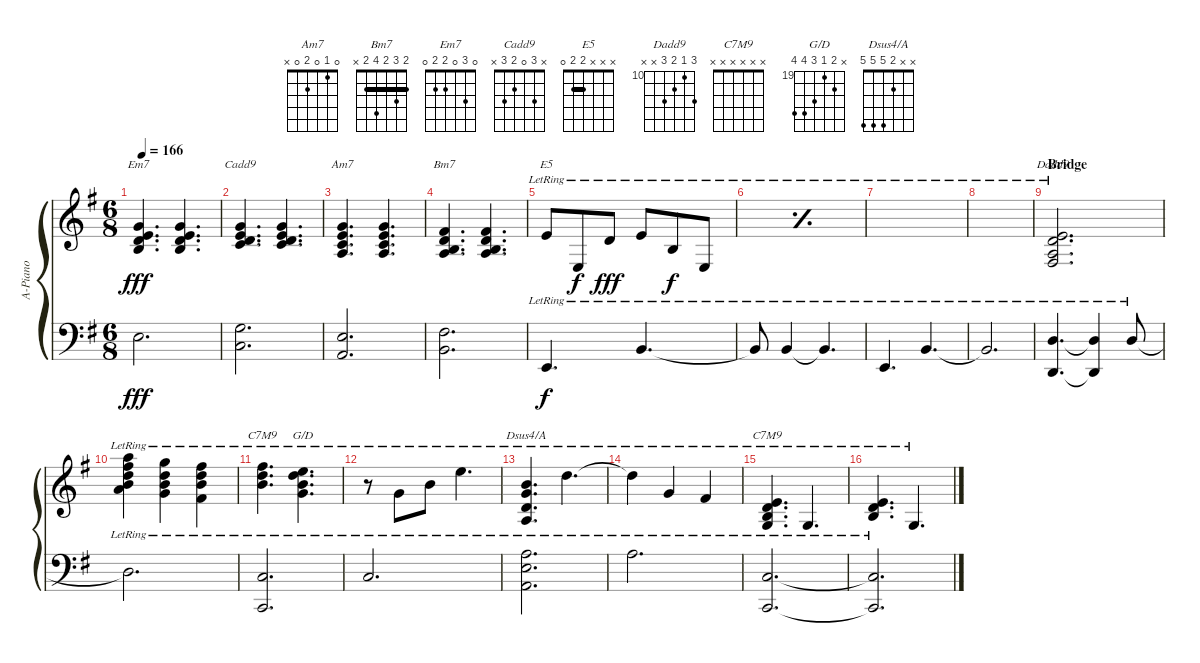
\defaultSystemsLayout 4
\bracketExtendMode groupsimilarinstruments
\otherSystemsTrackNameOrientation horizontal
\track ("Acoustic Piano" "A-Piano") {multiBarRest instrument acousticgrandpiano}
\staff {score}
\tuning (E4 B3 G3 D3 A2 E2)
\chord ("Am7" 0 1 0 2 0 x) {showfingering false}
\chord ("Bm7" 2 3 2 4 2 x) {showfingering false barre (2 2)}
\chord ("Em7" 0 3 0 2 2 0) {showfingering false}
\chord ("Cadd9" x 3 0 2 3 x) {showfingering false}
\chord ("E5" x x x 2 2 0) {showfingering false barre 2}
\chord ("Dadd9" 12 10 11 12 x x) {firstfret 10 showfingering false}
\chord ("C7M9" x x x x x x)
\chord ("G/D" x 20 19 21 22 22) {firstfret 19 showfingering false}
\chord ("Dsus4/A" x x 2 5 5 5) {showfingering false}
\ts (6 8)
\tempo 166
\clef g2
\ks g
(12.3{acc forcenatural} 0.1{acc forcenatural} 12.4{acc forcenatural} 0.2{acc forcenatural}).4{d ch "Em7" dy fff beam Up} (12.3{acc forcenatural} 0.1{acc forcenatural} 12.4{acc forcenatural} 0.2{acc forcenatural}).4{d beam Up} |
(15.5{acc forcenatural} 12.4{acc forcenatural} 0.1{acc forcenatural} 12.3{acc forcenatural}).4{d ch "Cadd9" beam Up} (15.5{acc forcenatural} 12.4{acc forcenatural} 0.1{acc forcenatural} 12.3{acc forcenatural}).4{d beam Up} |
(12.5{acc forcenatural} 10.4{acc forcenatural} 0.1{acc forcenatural} 12.3{acc forcenatural}).4{d ch "Am7" beam Up} (12.5{acc forcenatural} 10.4{acc forcenatural} 0.1{acc forcenatural} 12.3{acc forcenatural}).4{d beam Up} |
(11.3{acc #} 12.4{acc forcenatural} 0.2{acc forcenatural} 12.5{acc forcenatural}).4{d ch "Bm7" beam Up} (11.3{acc #} 12.4{acc forcenatural} 0.2{acc forcenatural} 12.5{acc forcenatural}).4{d beam Up} |
0.1{lr acc forcenatural}.8{ch "E5" beam Up} 2.4{lr acc forcenatural}.8{dy f beam Up} 3.2{lr acc forcenatural}.8{dy fff beam Up} 0.1{lr acc forcenatural}.8{beam Up} 0.2{lr acc forcenatural}.8{dy f beam Up} 2.4{lr acc forcenatural}.8{beam Up} |
\simile simple
|
|
|
\section ("" "Bridge")
\simile none
(4.4{lr acc #} 2.3{lr acc forcenatural} 3.2{lr acc forcenatural} 0.1{lr acc forcenatural}).2{d ch "Dadd9" beam Up} |
(36.5{lr acc forcenatural} 19.3{lr acc forcenatural} 28.4{lr acc #} 12.2{lr acc forcenatural} 5.1{lr acc forcenatural}).4{beam Down} (20.2{lr acc forcenatural} 19.3{lr acc forcenatural} 21.4{lr acc forcenatural} 22.5{lr acc forcenatural}).4{beam Down} (19.2{lr acc #} 19.3{lr acc forcenatural} 21.4{lr acc forcenatural} 21.5{lr acc #}).4{beam Down} |
(19.2{lr acc #} 19.3{lr acc forcenatural} 21.4{lr acc forcenatural}).4{d ch "C7M9" beam Down} (26.4{lr acc forcenatural} 19.3{lr acc forcenatural} 12.2{lr acc forcenatural} 3.1{lr acc forcenatural}).4{d ch "G/D" beam Down} |
r.8{beam Down} 12.3{lr acc forcenatural}.8{beam Up} 12.2{lr acc forcenatural}.8{beam Up} 12.1{lr acc forcenatural}.4{d beam Down} |
(12.2{lr acc forcenatural} 12.3{lr acc forcenatural} 12.4{lr acc forcenatural} 12.5{acc forcenatural}).4{d ch "Dsus4/A" beam Up} 10.1{lr acc forcenatural}.4{d beam Down} |
10.1{lr t acc forcenatural}.4{beam Down} 8.2{lr acc forcenatural}.4{beam Up} 11.3{lr acc #}.4{beam Up} |
(0.1{lr acc forcenatural} 12.4{lr acc forcenatural} 0.2{lr acc forcenatural} 0.3{lr acc forcenatural}).4{d ch "C7M9" beam Up} 0.3{lr acc forcenatural}.4{d beam Up} |
(0.2{lr acc forcenatural} 12.4{lr acc forcenatural} 0.1{lr acc forcenatural}).4{d beam Up} 0.3{lr acc forcenatural}.4{d beam Up}
\staff {score}
\tuning (E4 B3 G3 D3 A2 E2)
\clef f4
\ottava regular
\simile none
\ks g
2.4{acc forcenatural}.2{d dy fff beam Down} |
(3.5{acc forcenatural} 0.3{acc forcenatural}).2{d beam Down} |
(0.5{acc forcenatural} 2.4{acc forcenatural}).2{d beam Up} |
(2.5{acc forcenatural} 4.4{acc #}).2{d beam Down} |
0.6{lr acc forcenatural}.4{d dy f beam Up} 2.5{lr acc forcenatural}.4{d beam Up} |
2.5{lr t acc forcenatural}.8{beam Up} 2.5{lr acc forcenatural}.4{beam Up} 2.5{lr t acc forcenatural}.4{d beam Up} |
0.6{lr acc forcenatural}.4{d beam Up} 2.5{lr acc forcenatural}.4{d beam Up} |
2.5{lr t acc forcenatural}.2{d beam Up} |
(-2.6{lr acc forcenatural} 0.4{lr acc forcenatural}).4{d beam Up} (-2.6{lr t acc forcenatural} 0.4{lr t acc forcenatural}).4{beam Up} 0.4{lr acc forcenatural}.8{beam Up} |
0.4{lr t acc forcenatural}.2{d beam Down} |
(3.5{lr acc forcenatural} -4.6{lr acc forcenatural}).2{d beam Up} |
3.5{lr acc forcenatural}.2{d beam Up} |
(2.3{lr acc forcenatural} 2.4{lr acc forcenatural} 0.5{lr acc forcenatural}).2{d beam Down} |
2.3{lr acc forcenatural}.2{d beam Down} |
(3.5{lr acc forcenatural} -4.6{lr acc forcenatural}).2{d beam Up} |
(3.5{lr t acc forcenatural} -4.6{lr t acc forcenatural}).2{d beam Up}
